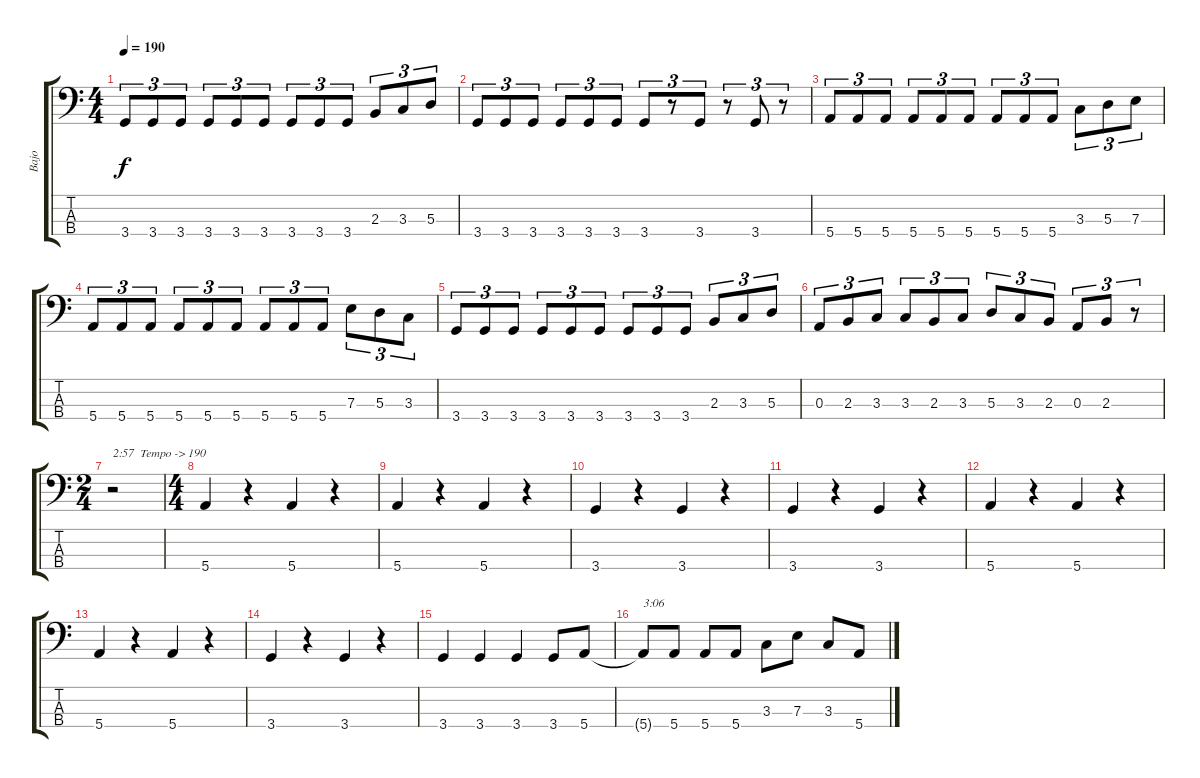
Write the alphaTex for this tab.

\track ("Bajo" "Bajo") {instrument electricbassfinger}
\staff {score tabs}
\tuning (G2 D2 A1 E1) {hide}
\ts (4 4)
\tempo 190
\clef f4
\ks c
3.4.8{tu (3 2) dy f} 3.4.8{tu (3 2)} 3.4.8{tu (3 2)} 3.4.8{tu (3 2)} 3.4.8{tu (3 2)} 3.4.8{tu (3 2)} 3.4.8{tu (3 2)} 3.4.8{tu (3 2)} 3.4.8{tu (3 2)} 2.3.8{tu (3 2)} 3.3.8{tu (3 2)} 5.3.8{tu (3 2)} |
3.4.8{tu (3 2)} 3.4.8{tu (3 2)} 3.4.8{tu (3 2)} 3.4.8{tu (3 2)} 3.4.8{tu (3 2)} 3.4.8{tu (3 2)} 3.4.8{tu (3 2)} r.8{tu (3 2)} 3.4.8{tu (3 2)} r.8{tu (3 2)} 3.4.8{tu (3 2)} r.8{tu (3 2)} |
5.4.8{tu (3 2)} 5.4.8{tu (3 2)} 5.4.8{tu (3 2)} 5.4.8{tu (3 2)} 5.4.8{tu (3 2)} 5.4.8{tu (3 2)} 5.4.8{tu (3 2)} 5.4.8{tu (3 2)} 5.4.8{tu (3 2)} 3.3.8{tu (3 2)} 5.3.8{tu (3 2)} 7.3.8{tu (3 2)} |
5.4.8{tu (3 2)} 5.4.8{tu (3 2)} 5.4.8{tu (3 2)} 5.4.8{tu (3 2)} 5.4.8{tu (3 2)} 5.4.8{tu (3 2)} 5.4.8{tu (3 2)} 5.4.8{tu (3 2)} 5.4.8{tu (3 2)} 7.3.8{tu (3 2)} 5.3.8{tu (3 2)} 3.3.8{tu (3 2)} |
3.4.8{tu (3 2)} 3.4.8{tu (3 2)} 3.4.8{tu (3 2)} 3.4.8{tu (3 2)} 3.4.8{tu (3 2)} 3.4.8{tu (3 2)} 3.4.8{tu (3 2)} 3.4.8{tu (3 2)} 3.4.8{tu (3 2)} 2.3.8{tu (3 2)} 3.3.8{tu (3 2)} 5.3.8{tu (3 2)} |
0.3.8{tu (3 2)} 2.3.8{tu (3 2)} 3.3.8{tu (3 2)} 3.3.8{tu (3 2)} 2.3.8{tu (3 2)} 3.3.8{tu (3 2)} 5.3.8{tu (3 2)} 3.3.8{tu (3 2)} 2.3.8{tu (3 2)} 0.3.8{tu (3 2)} 2.3.8{tu (3 2)} r.8{tu (3 2)} |
\ts (2 4)
r.2{txt "2:57  Tempo -> 190"} |
\ts (4 4)
5.4.4 r.4 5.4.4 r.4 |
5.4.4 r.4 5.4.4 r.4 |
3.4.4 r.4 3.4.4 r.4 |
3.4.4 r.4 3.4.4 r.4 |
5.4.4 r.4 5.4.4 r.4 |
5.4.4 r.4 5.4.4 r.4 |
3.4.4 r.4 3.4.4 r.4 |
3.4.4 3.4.4 3.4.4 3.4.8 5.4.8 |
5.4{t}.8{txt "3:06"} 5.4.8 5.4.8 5.4.8 3.3.8 7.3.8 3.3.8 5.4.8
